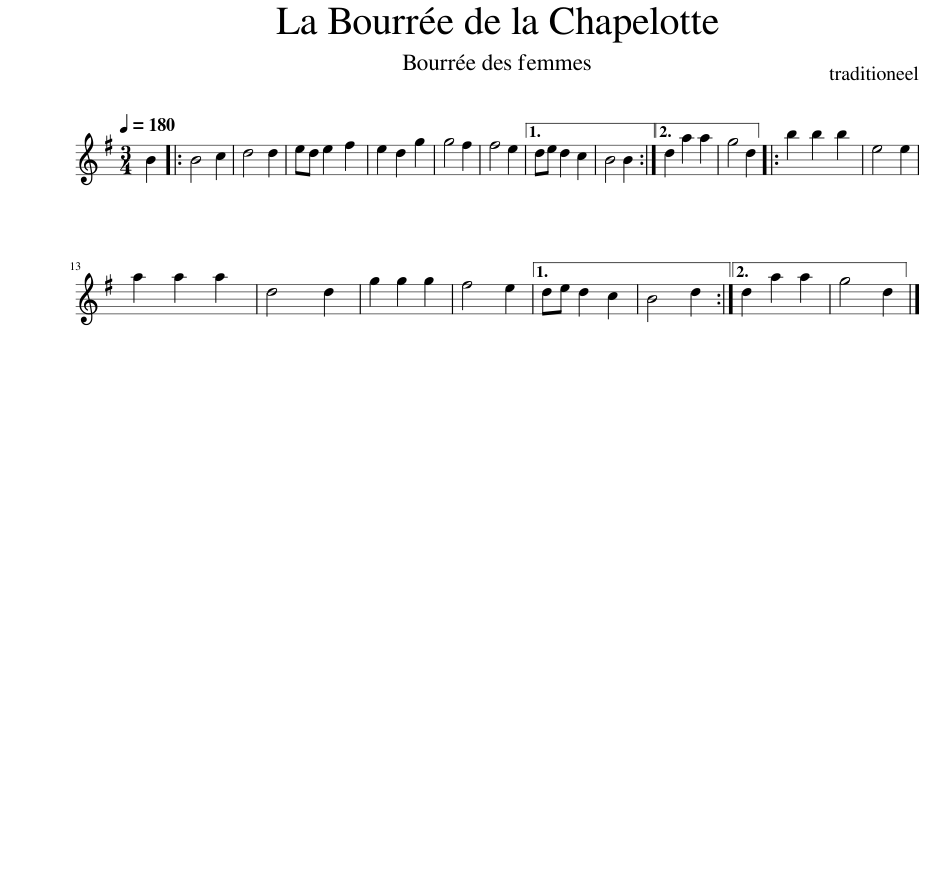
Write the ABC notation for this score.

X:1
L:1/8
Q:1/4=180
M:3/4
I:linebreak $
K:G
V:1 treble
V:1
 B2 |: B4 c2 | d4 d2 | ed e2 f2 | e2 d2 g2 | %5
 g4 f2 | f4 e2 |1 de d2 c2 | B4 B2 :|2 d2 a2 a2 | %10
 g4 d2 |: b2 b2 b2 | e4 e2 |$ a2 a2 a2 | d4 d2 | %15
 g2 g2 g2 | f4 e2 |1 de d2 c2 | B4 d2 :|2 d2 a2 a2 | %20
 g4 d2 |] %21
